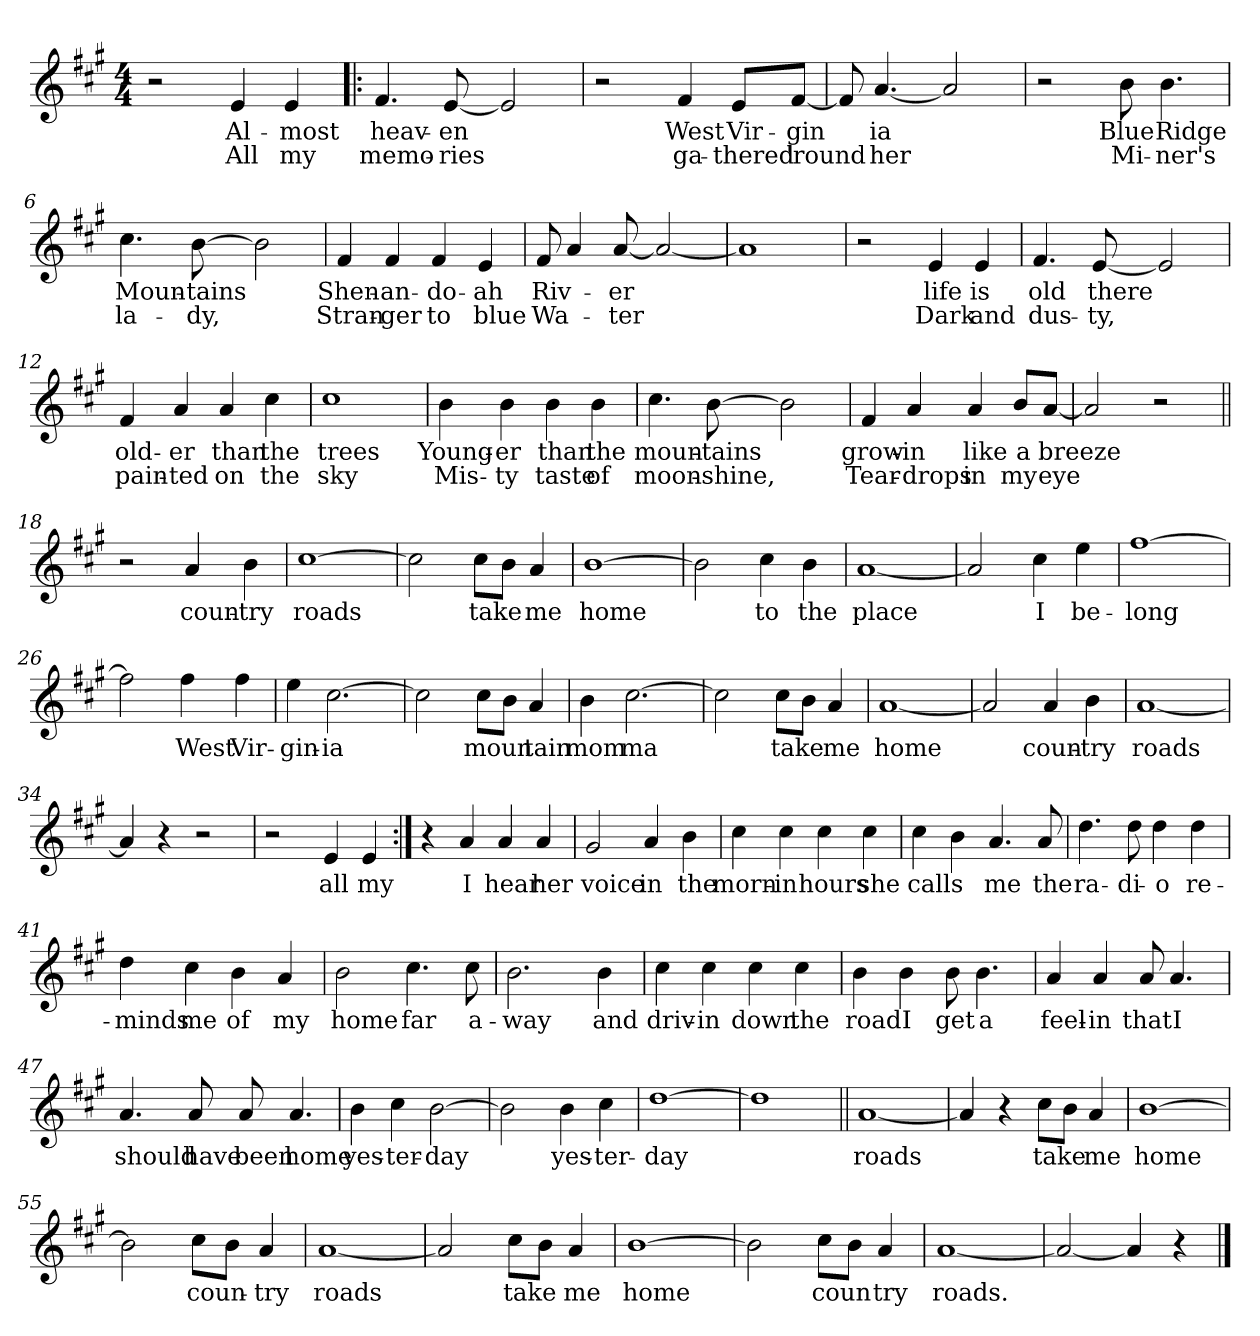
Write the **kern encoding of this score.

**kern	**text	**text
*part1	*part1	*part1
*staff1	*staff1	*staff1
*clefG2	*	*
*k[f#c#g#]	*	*
*A:	*	*
*M4/4	*	*
=1	=1	=1
2r	.	.
!	!LO:LY:b	!LO:LY:b
4e/	Al-	All
!	!LO:LY:b	!LO:LY:b
4e/	-most	my
=2!|:	=2!|:	=2!|:
!	!LO:LY:b	!LO:LY:b
4.f#/	heav-	memo-
!	!LO:LY:b	!LO:LY:b
[8e/	-en	-ries
2e/]	.	.
=3	=3	=3
2r	.	.
!	!LO:LY:b	!LO:LY:b
4f#/	West	ga-
!	!LO:LY:b	!LO:LY:b
8e/L	Vir-	-thered
!	!LO:LY:b	!LO:LY:b
[8f#/J	-gin	'round
=4	=4	=4
8f#/]	.	.
!	!LO:LY:b	!LO:LY:b
[4.a/	ia	her
2a/]	.	.
=5	=5	=5
2r	.	.
!	!LO:LY:b	!LO:LY:b
8b\	Blue	Mi-
!	!LO:LY:b	!LO:LY:b
4.b\	Ridge	-ner's
!!LO:LB:g=z
=6	=6	=6
!	!LO:LY:b	!LO:LY:b
4.cc#\	Moun-	la-
!	!LO:LY:b	!LO:LY:b
[8b\	-tains	-dy,
2b\]	.	.
=7	=7	=7
!	!LO:LY:b	!LO:LY:b
4f#/	Shen-	Stran-
!	!LO:LY:b	!LO:LY:b
4f#/	-an-	-ger
!	!LO:LY:b	!LO:LY:b
4f#/	-do-	to
!	!LO:LY:b	!LO:LY:b
4e/	-ah	blue
=8	=8	=8
!	!LO:LY:b	!LO:LY:b
8f#/	Riv-	Wa-
4a/	.	.
!	!LO:LY:b	!LO:LY:b
[8a/	-er	-ter
2a/_	.	.
=9	=9	=9
1a]	.	.
!!LO:LB:g=z
=10	=10	=10
2r	.	.
!	!LO:LY:b	!LO:LY:b
4e/	life	Dark
!	!LO:LY:b	!LO:LY:b
4e/	is	and
=11	=11	=11
!	!LO:LY:b	!LO:LY:b
4.f#/	old	dus-
!	!LO:LY:b	!LO:LY:b
[8e/	there	-ty,
2e/]	.	.
=12	=12	=12
!	!LO:LY:b	!LO:LY:b
4f#/	old-	pain-
!	!LO:LY:b	!LO:LY:b
4a/	-er	-ted
!	!LO:LY:b	!LO:LY:b
4a/	than	on
!	!LO:LY:b	!LO:LY:b
4cc#\	the	the
=13	=13	=13
!	!LO:LY:b	!LO:LY:b
1cc#	trees	sky
!!LO:LB:g=z
=14	=14	=14
!	!LO:LY:b	!LO:LY:b
4b\	Young-	Mis-
!	!LO:LY:b	!LO:LY:b
4b\	-er	-ty
!	!LO:LY:b	!LO:LY:b
4b\	than	taste
!	!LO:LY:b	!LO:LY:b
4b\	the	of
=15	=15	=15
!	!LO:LY:b	!LO:LY:b
4.cc#\	moun-	moon-
!	!LO:LY:b	!LO:LY:b
[8b\	-tains	-shine,
2b\]	.	.
=16	=16	=16
!	!LO:LY:b	!LO:LY:b
4f#/	grow-	Tear-
!	!LO:LY:b	!LO:LY:b
4a/	-in	-drops
!	!LO:LY:b	!LO:LY:b
4a/	like	in
!	!LO:LY:b	!LO:LY:b
8b/L	a	my
!	!LO:LY:b	!LO:LY:b
[8a/J	breeze	eye
=17	=17	=17
2a/]	.	.
2r	.	.
!!LO:LB:g=z
=18||	=18||	=18||
2r	.	.
!	!LO:LY:b	!
4a/	coun-	.
!	!LO:LY:b	!
4b\	-try	.
=19	=19	=19
!	!LO:LY:b	!
[1cc#	roads	.
=20	=20	=20
2cc#\]	.	.
!	!LO:LY:b	!
8cc#\L	take	.
8b\J	.	.
!	!LO:LY:b	!
4a/	me	.
=21	=21	=21
!	!LO:LY:b	!
[1b	home	.
!!LO:LB:g=z
=22	=22	=22
2b\]	.	.
!	!LO:LY:b	!
4cc#\	to	.
!	!LO:LY:b	!
4b\	the	.
=23	=23	=23
!	!LO:LY:b	!
[1a	place	.
=24	=24	=24
2a/]	.	.
!	!LO:LY:b	!
4cc#\	I	.
!	!LO:LY:b	!
4ee\	be-	.
=25	=25	=25
!	!LO:LY:b	!
[1ff#	-long	.
!!LO:LB:g=z
=26	=26	=26
2ff#\]	.	.
!	!LO:LY:b	!
4ff#\	West	.
!	!LO:LY:b	!
4ff#\	Vir-	.
=27	=27	=27
!	!LO:LY:b	!
4ee\	-gin-	.
!	!LO:LY:b	!
[2.cc#\	-ia	.
=28	=28	=28
2cc#\]	.	.
!	!LO:LY:b	!
8cc#\L	moun	.
8b\J	.	.
!	!LO:LY:b	!
4a/	tain	.
=29	=29	=29
!	!LO:LY:b	!
4b\	mom	.
!	!LO:LY:b	!
[2.cc#\	ma	.
=30	=30	=30
2cc#\]	.	.
!	!LO:LY:b	!
8cc#\L	take	.
8b\J	.	.
!	!LO:LY:b	!
4a/	me	.
=31	=31	=31
!	!LO:LY:b	!
[1a	home	.
=32	=32	=32
2a/]	.	.
!	!LO:LY:b	!
4a/	coun-	.
!	!LO:LY:b	!
4b\	-try	.
!!LO:LB:g=z
=33	=33	=33
!	!LO:LY:b	!
[1a	roads	.
=34	=34	=34
4a/]	.	.
4r	.	.
2r	.	.
=35	=35	=35
2r	.	.
!	!LO:LY:b	!
4e/	all	.
!	!LO:LY:b	!
4e/	my	.
=36:|!	=36:|!	=36:|!
4r	.	.
!	!LO:LY:b	!
4a/	I	.
!	!LO:LY:b	!
4a/	hear	.
!	!LO:LY:b	!
4a/	her	.
=37	=37	=37
!	!LO:LY:b	!
2g#/	voice	.
!	!LO:LY:b	!
4a/	in	.
!	!LO:LY:b	!
4b\	the	.
=38	=38	=38
!	!LO:LY:b	!
4cc#\	morn-	.
!	!LO:LY:b	!
4cc#\	-in	.
!	!LO:LY:b	!
4cc#\	hours	.
!	!LO:LY:b	!
4cc#\	she	.
!!LO:PB:g=z
=39	=39	=39
!	!LO:LY:b	!
4cc#\	calls	.
4b\	.	.
!	!LO:LY:b	!
4.a/	me	.
!	!LO:LY:b	!
8a/	the	.
=40	=40	=40
!	!LO:LY:b	!
4.dd\	ra-	.
!	!LO:LY:b	!
8dd\	-di-	.
!	!LO:LY:b	!
4dd\	-o	.
!	!LO:LY:b	!
4dd\	re-	.
=41	=41	=41
!	!LO:LY:b	!
4dd\	-minds	.
!	!LO:LY:b	!
4cc#\	me	.
!	!LO:LY:b	!
4b\	of	.
!	!LO:LY:b	!
4a/	my	.
=42	=42	=42
!	!LO:LY:b	!
2b\	home	.
!	!LO:LY:b	!
4.cc#\	far	.
!	!LO:LY:b	!
8cc#\	a-	.
=43	=43	=43
!	!LO:LY:b	!
2.b\	-way	.
!	!LO:LY:b	!
4b\	and	.
!!LO:LB:g=z
=44	=44	=44
!	!LO:LY:b	!
4cc#\	driv-	.
!	!LO:LY:b	!
4cc#\	-in	.
!	!LO:LY:b	!
4cc#\	down	.
!	!LO:LY:b	!
4cc#\	the	.
=45	=45	=45
!	!LO:LY:b	!
4b\	road	.
!	!LO:LY:b	!
4b\	I	.
!	!LO:LY:b	!
8b\	get	.
!	!LO:LY:b	!
4.b\	a	.
=46	=46	=46
!	!LO:LY:b	!
4a/	feel-	.
!	!LO:LY:b	!
4a/	-in	.
!	!LO:LY:b	!
8a/	that	.
!	!LO:LY:b	!
4.a/	I	.
=47	=47	=47
!	!LO:LY:b	!
4.a/	should	.
!	!LO:LY:b	!
8a/	have	.
!	!LO:LY:b	!
8a/	been	.
!	!LO:LY:b	!
4.a/	home	.
!!LO:LB:g=z
=48	=48	=48
!	!LO:LY:b	!
4b\	yes-	.
!	!LO:LY:b	!
4cc#\	-ter-	.
!	!LO:LY:b	!
[2b\	-day	.
=49	=49	=49
2b\]	.	.
!	!LO:LY:b	!
4b\	yes-	.
!	!LO:LY:b	!
4cc#\	-ter-	.
=50	=50	=50
!	!LO:LY:b	!
[1dd	-day	.
=51	=51	=51
1dd]	.	.
!!LO:LB:g=z
=52||	=52||	=52||
!	!LO:LY:b	!
[1a	roads	.
=53	=53	=53
4a/]	.	.
4r	.	.
!	!LO:LY:b	!
8cc#\L	take	.
8b\J	.	.
!	!LO:LY:b	!
4a/	me	.
=54	=54	=54
!	!LO:LY:b	!
[1b	home	.
=55	=55	=55
2b\]	.	.
!	!LO:LY:b	!
8cc#\L	coun-	.
8b\J	.	.
!	!LO:LY:b	!
4a/	-try	.
!!LO:LB:g=z
=56	=56	=56
!	!LO:LY:b	!
[1a	roads	.
=57	=57	=57
2a/]	.	.
!	!LO:LY:b	!
8cc#\L	take	.
8b\J	.	.
!	!LO:LY:b	!
4a/	me	.
=58	=58	=58
!	!LO:LY:b	!
[1b	home	.
=59	=59	=59
2b\]	.	.
!	!LO:LY:b	!
8cc#\L	coun	.
8b\J	.	.
!	!LO:LY:b	!
4a/	try	.
=60	=60	=60
!	!LO:LY:b	!
[1a	roads.	.
=61	=61	=61
2a/_	.	.
4a/]	.	.
4r	.	.
==	==	==
*-	*-	*-
